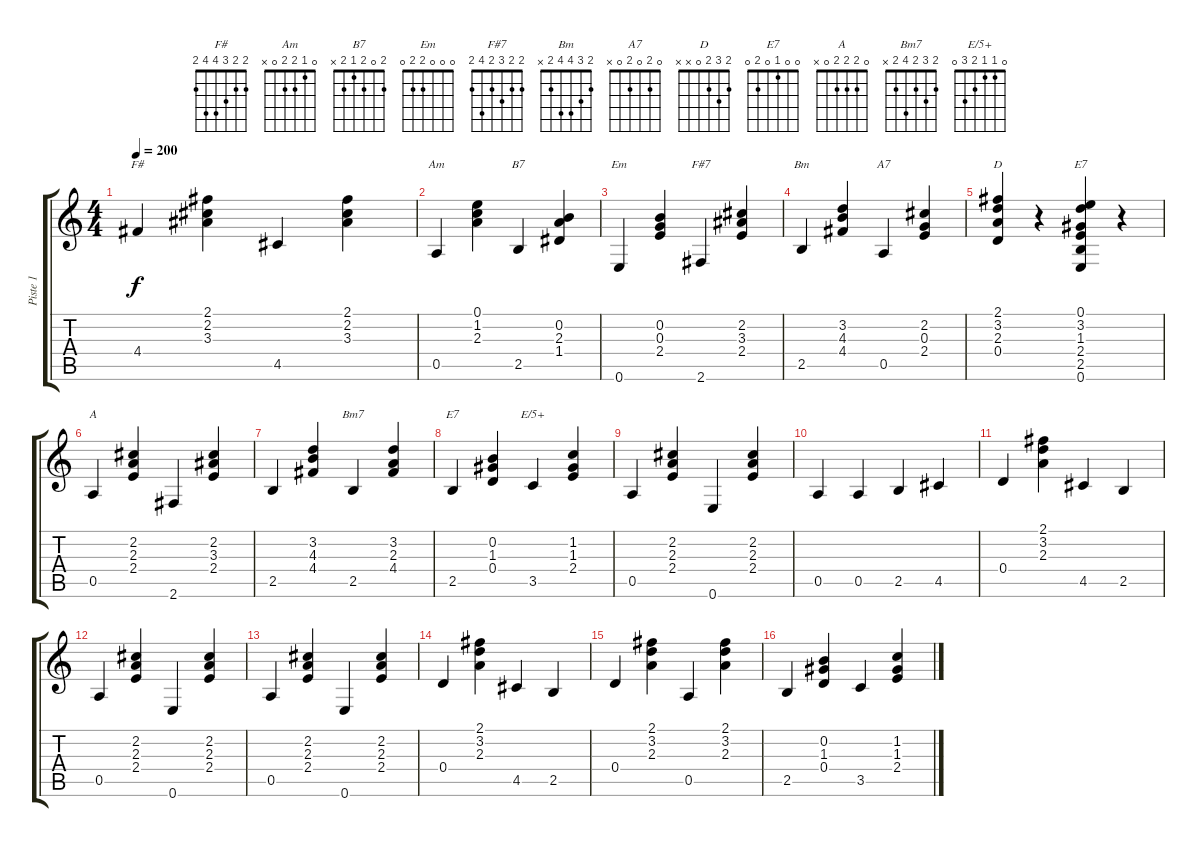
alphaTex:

\track ("Piste 1" "Piste 1") {instrument acousticguitarnylon}
\staff {score tabs}
\tuning (E4 B3 G3 D3 A2 E2) {hide}
\chord ("F#" 2 2 3 4 4 2)
\chord ("Am" 0 1 2 2 0 x)
\chord ("B7" 2 0 2 1 2 x)
\chord ("Em" 0 0 0 2 2 0)
\chord ("F#7" 2 2 3 2 4 2)
\chord ("Bm" 2 3 4 4 2 x)
\chord ("A7" 0 2 0 2 0 x)
\chord ("D" 2 3 2 0 x x)
\chord ("E7" 0 3 1 2 2 0)
\chord ("A" 0 2 2 2 0 x)
\chord ("Bm7" 2 3 2 4 2 x)
\chord ("E7" 0 0 1 0 2 0)
\chord ("E/5+" 0 1 1 2 3 0)
\ts (4 4)
\tempo 200
\clef g2
\ks c
4.4.4{ch "F#" dy f} (2.1 2.2 3.3).4 4.5.4 (2.1 2.2 3.3).4 |
0.5.4{ch "Am"} (0.1 1.2 2.3).4 2.5.4{ch "B7"} (0.2 2.3 1.4).4 |
0.6.4{ch "Em"} (0.2 0.3 2.4).4 2.6.4{ch "F#7"} (2.2 3.3 2.4).4 |
2.5.4{ch "Bm"} (3.2 4.3 4.4).4 0.5.4{ch "A7"} (2.2 0.3 2.4).4 |
(2.1 3.2 2.3 0.4).4{ch "D"} r.4 (0.1 3.2 1.3 2.4 2.5 0.6).4{ch "E7"} r.4 |
0.5.4{ch "A"} (2.2 2.3 2.4).4 2.6.4 (2.2 3.3 2.4).4 |
2.5.4 (3.2 4.3 4.4).4 2.5.4{ch "Bm7"} (3.2 2.3 4.4).4 |
2.5.4{ch "E7"} (0.2 1.3 0.4).4 3.5.4{ch "E/5+"} (1.2 1.3 2.4).4 |
0.5.4 (2.2 2.3 2.4).4 0.6.4 (2.2 2.3 2.4).4 |
0.5.4 0.5.4 2.5.4 4.5.4 |
0.4.4 (2.1 3.2 2.3).4 4.5.4 2.5.4 |
0.5.4 (2.2 2.3 2.4).4 0.6.4 (2.2 2.3 2.4).4 |
0.5.4 (2.2 2.3 2.4).4 0.6.4 (2.2 2.3 2.4).4 |
0.4.4 (2.1 3.2 2.3).4 4.5.4 2.5.4 |
0.4.4 (2.1 3.2 2.3).4 0.5.4 (2.1 3.2 2.3).4 |
2.5.4 (0.2 1.3 0.4).4 3.5.4 (1.2 1.3 2.4).4
